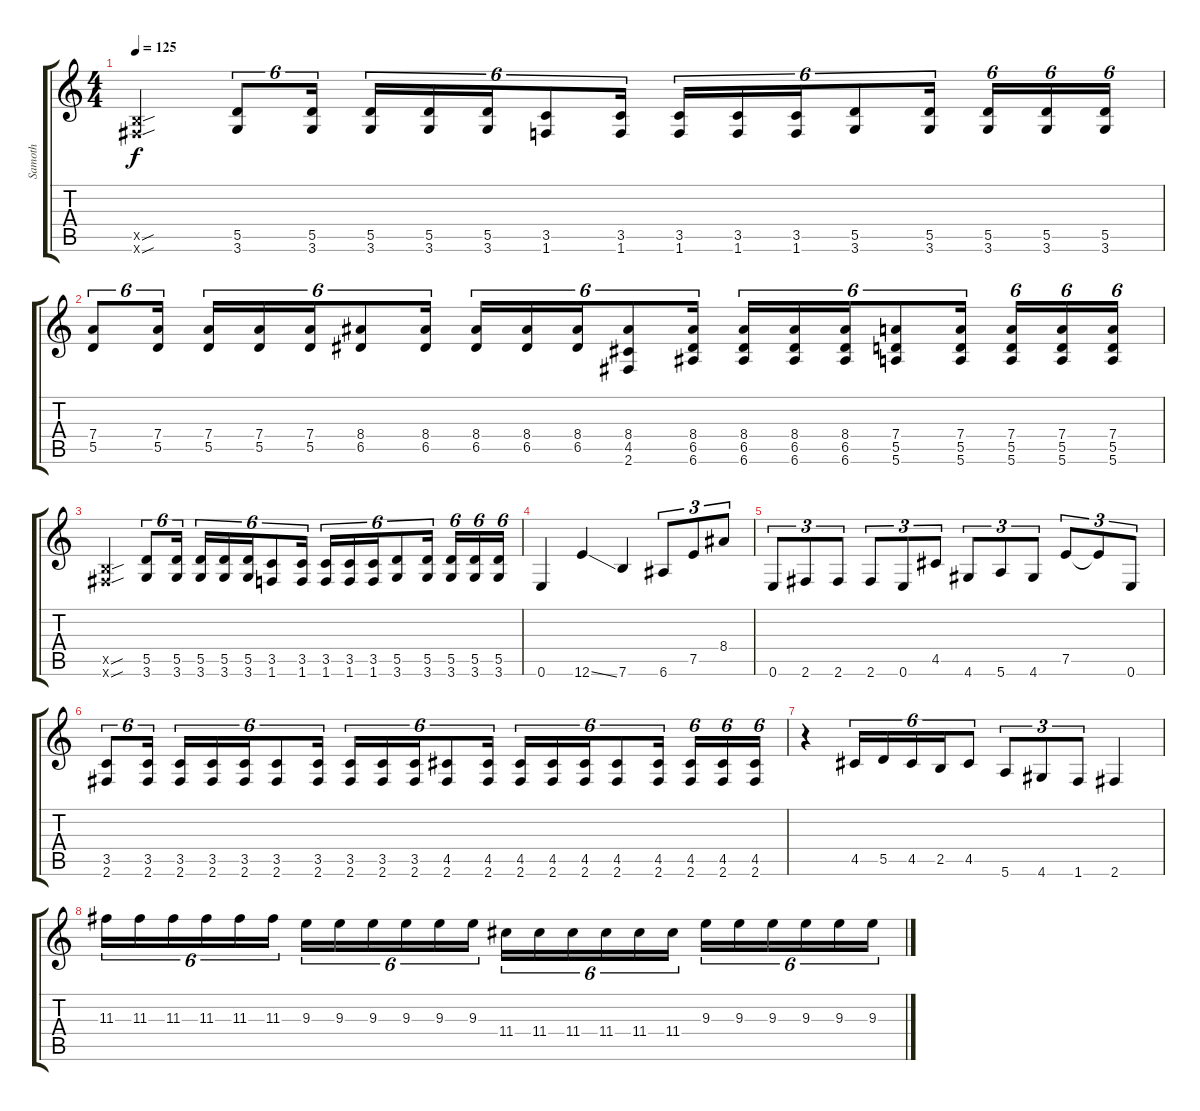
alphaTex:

\track ("Samoth" "Samoth") {instrument distortionguitar}
\staff {score tabs}
\tuning (E4 B3 G3 D3 A2 E2) {hide}
\ts (4 4)
\tempo 125
\clef g2
\ks c
(2.5{sou x} 2.6{sou x}).4{dy f} (5.5 3.6).8{tu (6 4)} (5.5 3.6).16{tu (6 4)} (5.5 3.6).16{tu (6 4)} (5.5 3.6).16{tu (6 4)} (5.5 3.6).16{tu (6 4)} (3.5 1.6).8{tu (6 4)} (3.5 1.6).16{tu (6 4)} (3.5 1.6).16{tu (6 4)} (3.5 1.6).16{tu (6 4)} (3.5 1.6).16{tu (6 4)} (5.5 3.6).8{tu (6 4)} (5.5 3.6).16{tu (6 4)} (5.5 3.6).16{tu (6 4)} (5.5 3.6).16{tu (6 4)} (5.5 3.6).16{tu (6 4)} |
(7.4 5.5).8{tu (6 4)} (7.4 5.5).16{tu (6 4)} (7.4 5.5).16{tu (6 4)} (7.4 5.5).16{tu (6 4)} (7.4 5.5).16{tu (6 4)} (8.4 6.5).8{tu (6 4)} (8.4 6.5).16{tu (6 4)} (8.4 6.5).16{tu (6 4)} (8.4 6.5).16{tu (6 4)} (8.4 6.5).16{tu (6 4)} (8.4 4.5 2.6).8{tu (6 4)} (8.4 6.5 6.6).16{tu (6 4)} (8.4 6.5 6.6).16{tu (6 4)} (8.4 6.5 6.6).16{tu (6 4)} (8.4 6.5 6.6).16{tu (6 4)} (7.4 5.5 5.6).8{tu (6 4)} (7.4 5.5 5.6).16{tu (6 4)} (7.4 5.5 5.6).16{tu (6 4)} (7.4 5.5 5.6).16{tu (6 4)} (7.4 5.5 5.6).16{tu (6 4)} |
(2.5{sou x} 2.6{sou x}).4 (5.5 3.6).8{tu (6 4)} (5.5 3.6).16{tu (6 4)} (5.5 3.6).16{tu (6 4)} (5.5 3.6).16{tu (6 4)} (5.5 3.6).16{tu (6 4)} (3.5 1.6).8{tu (6 4)} (3.5 1.6).16{tu (6 4)} (3.5 1.6).16{tu (6 4)} (3.5 1.6).16{tu (6 4)} (3.5 1.6).16{tu (6 4)} (5.5 3.6).8{tu (6 4)} (5.5 3.6).16{tu (6 4)} (5.5 3.6).16{tu (6 4)} (5.5 3.6).16{tu (6 4)} (5.5 3.6).16{tu (6 4)} |
0.6.4 12.6{ss}.4 7.6.4 6.6.8{tu (3 2)} 7.5.8{tu (3 2)} 8.4.8{tu (3 2)} |
0.6.8{tu (3 2)} 2.6.8{tu (3 2)} 2.6.8{tu (3 2)} 2.6.8{tu (3 2)} 0.6.8{tu (3 2)} 4.5.8{tu (3 2)} 4.6.8{tu (3 2)} 5.6.8{tu (3 2)} 4.6.8{tu (3 2)} 7.5.8{tu (3 2)} 7.5{t}.8{tu (3 2)} 0.6.8{tu (3 2)} |
(3.5 2.6).8{tu (6 4)} (3.5 2.6).16{tu (6 4)} (3.5 2.6).16{tu (6 4)} (3.5 2.6).16{tu (6 4)} (3.5 2.6).16{tu (6 4)} (3.5 2.6).8{tu (6 4)} (3.5 2.6).16{tu (6 4)} (3.5 2.6).16{tu (6 4)} (3.5 2.6).16{tu (6 4)} (3.5 2.6).16{tu (6 4)} (4.5 2.6).8{tu (6 4)} (4.5 2.6).16{tu (6 4)} (4.5 2.6).16{tu (6 4)} (4.5 2.6).16{tu (6 4)} (4.5 2.6).16{tu (6 4)} (4.5 2.6).8{tu (6 4)} (4.5 2.6).16{tu (6 4)} (4.5 2.6).16{tu (6 4)} (4.5 2.6).16{tu (6 4)} (4.5 2.6).16{tu (6 4)} |
r.4 4.5.16{tu (6 4)} 5.5.16{tu (6 4)} 4.5.16{tu (6 4)} 2.5.16{tu (6 4)} 4.5.8{tu (6 4)} 5.6.8{tu (3 2)} 4.6.8{tu (3 2)} 1.6.8{tu (3 2)} 2.6.4 |
11.3.16{tu (6 4)} 11.3.16{tu (6 4)} 11.3.16{tu (6 4)} 11.3.16{tu (6 4)} 11.3.16{tu (6 4)} 11.3.16{tu (6 4)} 9.3.16{tu (6 4)} 9.3.16{tu (6 4)} 9.3.16{tu (6 4)} 9.3.16{tu (6 4)} 9.3.16{tu (6 4)} 9.3.16{tu (6 4)} 11.4.16{tu (6 4)} 11.4.16{tu (6 4)} 11.4.16{tu (6 4)} 11.4.16{tu (6 4)} 11.4.16{tu (6 4)} 11.4.16{tu (6 4)} 9.3.16{tu (6 4)} 9.3.16{tu (6 4)} 9.3.16{tu (6 4)} 9.3.16{tu (6 4)} 9.3.16{tu (6 4)} 9.3.16{tu (6 4)}
